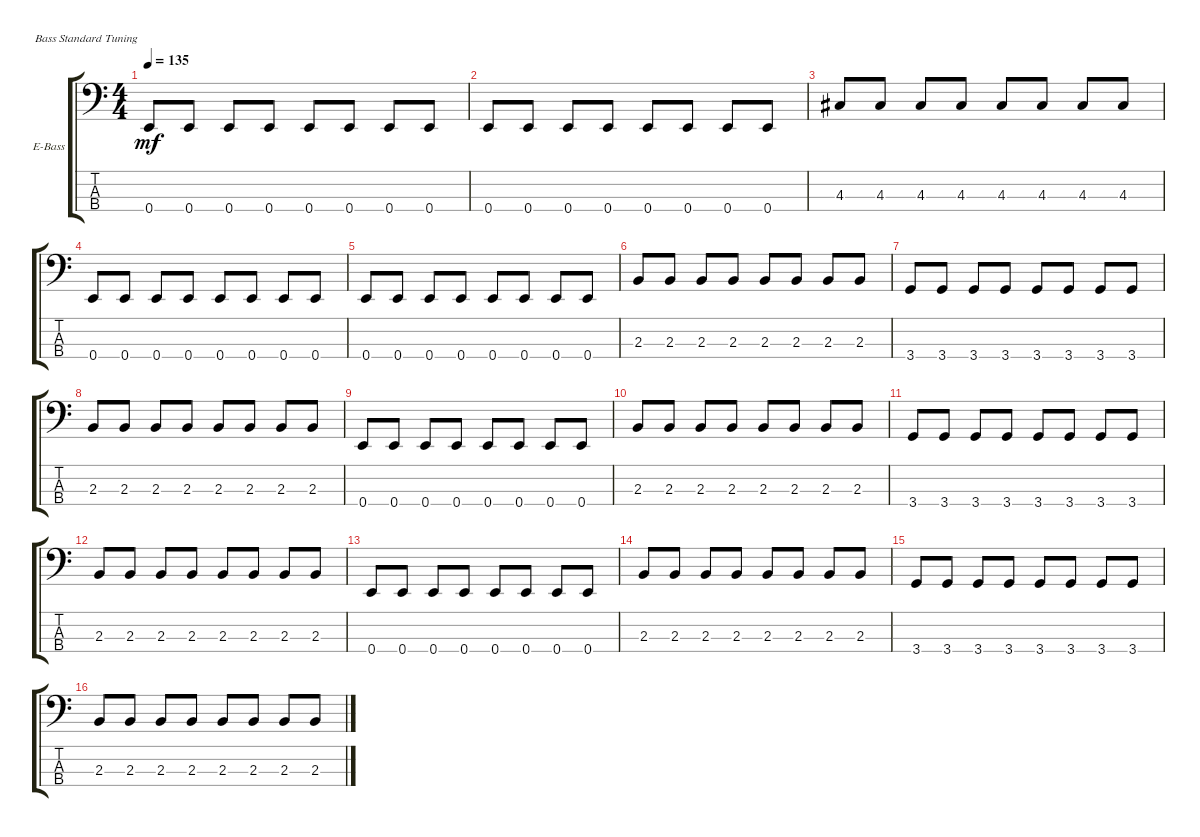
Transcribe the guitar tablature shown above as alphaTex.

\defaultSystemsLayout 4
\bracketExtendMode groupsimilarinstruments
\firstSystemTrackNameOrientation horizontal
\otherSystemsTrackNameOrientation horizontal
\track ("Electric Bass" "E-Bass") {solo instrument electricbassfinger}
\staff {score tabs}
\tuning (G2 D2 A1 E1)
\ts (4 4)
\tempo 135
\clef f4
\ks c
0.4.8{dy mf} 0.4.8 0.4.8 0.4.8 0.4.8 0.4.8 0.4.8 0.4.8 |
0.4.8 0.4.8 0.4.8 0.4.8 0.4.8 0.4.8 0.4.8 0.4.8 |
4.3.8 4.3.8 4.3.8 4.3.8 4.3.8 4.3.8 4.3.8 4.3.8 |
0.4.8 0.4.8 0.4.8 0.4.8 0.4.8 0.4.8 0.4.8 0.4.8 |
0.4.8 0.4.8 0.4.8 0.4.8 0.4.8 0.4.8 0.4.8 0.4.8 |
2.3.8 2.3.8 2.3.8 2.3.8 2.3.8 2.3.8 2.3.8 2.3.8 |
3.4.8 3.4.8 3.4.8 3.4.8 3.4.8 3.4.8 3.4.8 3.4.8 |
2.3.8 2.3.8 2.3.8 2.3.8 2.3.8 2.3.8 2.3.8 2.3.8 |
0.4.8 0.4.8 0.4.8 0.4.8 0.4.8 0.4.8 0.4.8 0.4.8 |
2.3.8 2.3.8 2.3.8 2.3.8 2.3.8 2.3.8 2.3.8 2.3.8 |
3.4.8 3.4.8 3.4.8 3.4.8 3.4.8 3.4.8 3.4.8 3.4.8 |
2.3.8 2.3.8 2.3.8 2.3.8 2.3.8 2.3.8 2.3.8 2.3.8 |
0.4.8 0.4.8 0.4.8 0.4.8 0.4.8 0.4.8 0.4.8 0.4.8 |
2.3.8 2.3.8 2.3.8 2.3.8 2.3.8 2.3.8 2.3.8 2.3.8 |
3.4.8 3.4.8 3.4.8 3.4.8 3.4.8 3.4.8 3.4.8 3.4.8 |
2.3.8 2.3.8 2.3.8 2.3.8 2.3.8 2.3.8 2.3.8 2.3.8
